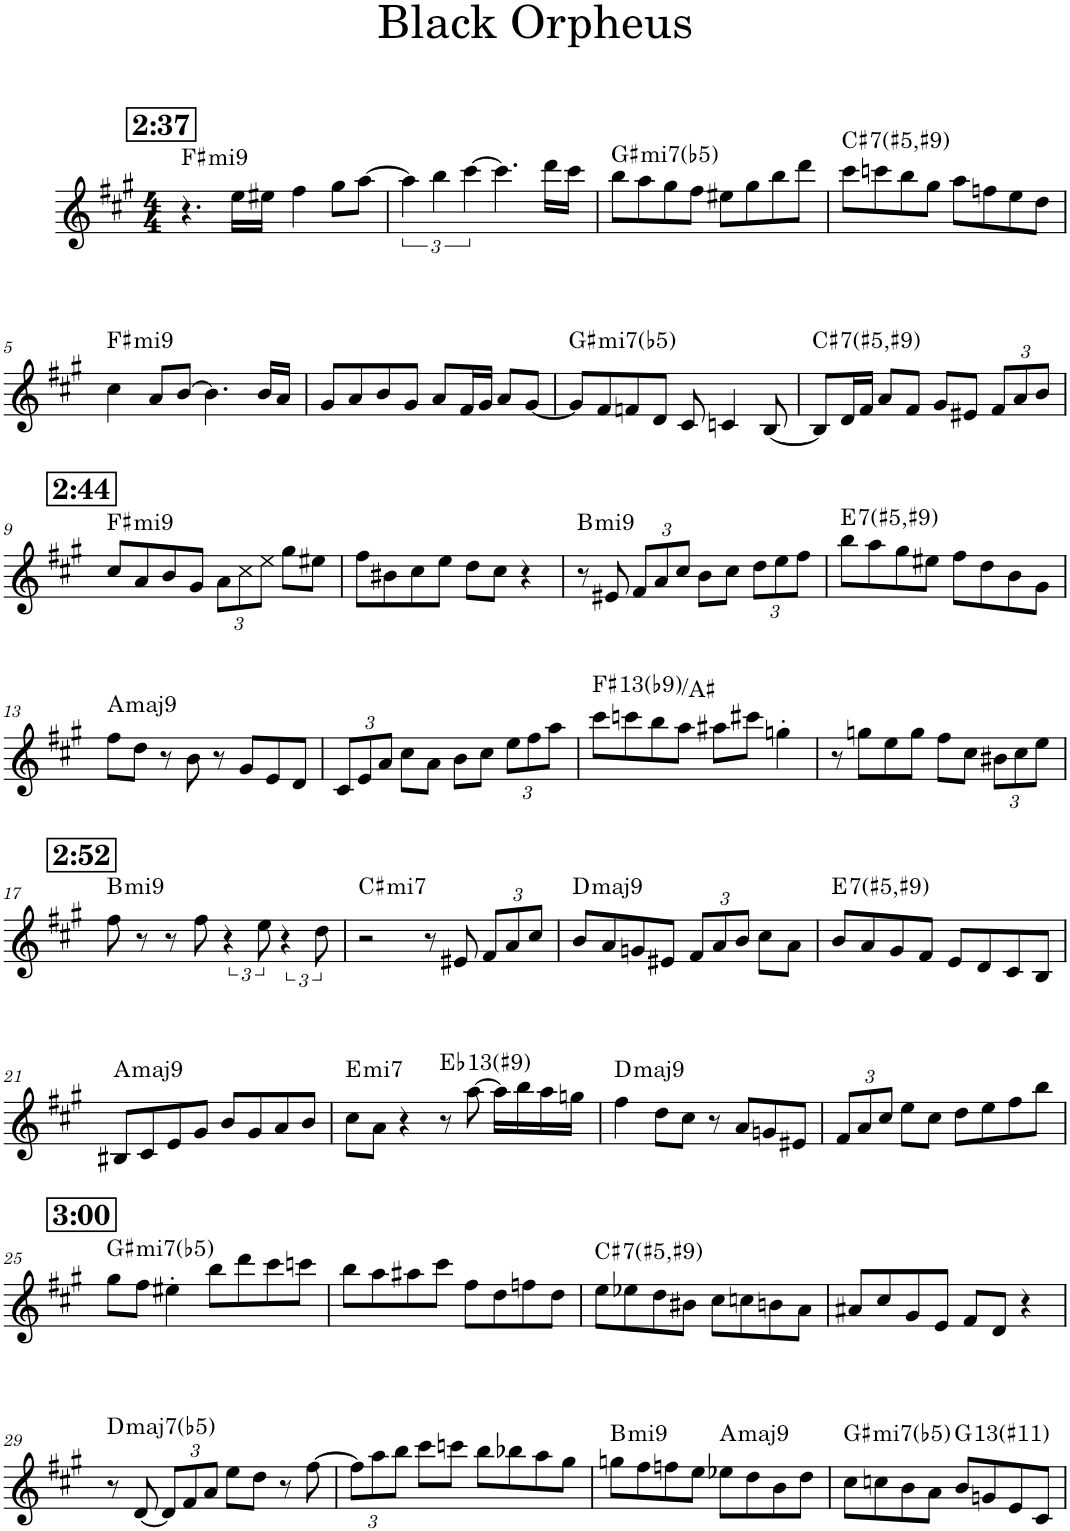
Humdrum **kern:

**kern	**harte
*part1	*part1
*staff1	*
*I"バリトン サクソフォーン	*
*clefG2	*
*Trd12c21	*
*k[f#c#g#]	*
*M4/4	*
!!LO:REH:place=s1:a:B:cj:fs=14:t=2&colon;37
=1	=1
!	!LO:H:kt=mi9
4.r	F#:min9
16ee\LL	.
16ee#X\JJ	.
4ff#\	.
8gg#\L	.
[8aa\J	.
=2	=2
6aa\]	.
6bb\	.
[6ccc#\	.
4.ccc#\]	.
16ddd\LL	.
16ccc#\JJ	.
=3	=3
!	!LO:H:kt=mi7(b5)
8bb\L	G#:hdim7
8aa\	.
8gg#\	.
8ff#\J	.
8ee#X\L	.
8gg#\	.
8bb\	.
8ddd\J	.
=4	=4
!	!LO:H:kt=7
8ccc#\L	C#:(3,#5,b7,#9)
8cccn\	.
8bb\	.
8gg#\J	.
8aa\L	.
8ffn\	.
8ee\	.
8dd\J	.
!!LO:LB:g=z
=5	=5
!	!LO:H:kt=mi9
4cc#\	F#:min9
8a/L	.
[8b/J	.
4.b\]	.
16b/LL	.
16a/JJ	.
=6	=6
8g#/L	.
8a/	.
8b/	.
8g#/J	.
8a/L	.
16f#/L	.
16g#/JJ	.
8a/L	.
[8g#/J	.
=7	=7
!	!LO:H:kt=mi7(b5)
8g#/L]	G#:hdim7
8f#/	.
8fn/	.
8d/J	.
8c#/	.
4cn/	.
[8B/	.
=8	=8
!	!LO:H:kt=7
8B/L]	C#:(3,#5,b7,#9)
16d/L	.
16f#/JJ	.
8a/L	.
8f#/J	.
8g#/L	.
8e#X/J	.
*Xbrackettup	*
12f#/L	.
12a/	.
12b/J	.
!!LO:LB:g=z
!!LO:REH:place=s1:a:B:cj:fs=14:t=2&colon;44
=9	=9
!	!LO:H:kt=mi9
8cc#/L	F#:min9
8a/	.
8b/	.
8g#/J	.
12a\L	.
12cc#\	.
12ee\J	.
8gg#\L	.
8ee#X\J	.
=10	=10
8ff#\L	.
8b#X\	.
8cc#\	.
8ee\J	.
8dd\L	.
8cc#\J	.
4r	.
=11	=11
!	!LO:H:kt=mi9
8r	B:min9
8e#X/	.
12f#/L	.
12a/	.
12cc#/J	.
8b\L	.
8cc#\J	.
12dd\L	.
12ee\	.
12ff#\J	.
=12	=12
!	!LO:H:kt=7
8bb\L	E:(3,#5,b7,#9)
8aa\	.
8gg#\	.
8ee#X\J	.
8ff#\L	.
8dd\	.
8b\	.
8g#\J	.
!!LO:LB:g=z
=13	=13
!	!LO:H:kt=maj9
8ff#\L	A:maj9
8dd\J	.
8r	.
8b\	.
8r	.
8g#/L	.
8e/	.
8d/J	.
=14	=14
12c#/L	.
12e/	.
12a/J	.
8cc#\L	.
8a\J	.
8b\L	.
8cc#\J	.
12ee\L	.
12ff#\	.
12aa\J	.
=15	=15
!	!LO:H:kt=13
8ccc#\L	F#:(3,5,b7,b9,11,13)/3
8cccn\	.
8bb\	.
8aa\J	.
8aa#X\L	.
8ccc#X\J	.
4ggn'\	.
=16	=16
8r	.
8ggn\L	.
8ee\	.
8gg\J	.
8ff#\L	.
8cc#\J	.
12b#X\L	.
12cc#\	.
12ee\J	.
!!LO:LB:g=z
!!LO:REH:place=s1:a:B:cj:fs=14:t=2&colon;52
=17	=17
!	!LO:H:kt=mi9
8ff#\	B:min9
8r	.
8r	.
8ff#\	.
*brackettup	*
6r	.
12ee\	.
6r	.
12dd\	.
=18	=18
!	!LO:H:kt=mi7
2r	C#:min7
8r	.
8e#X/	.
*Xbrackettup	*
12f#/L	.
12a/	.
12cc#/J	.
=19	=19
!	!LO:H:kt=maj9
8b/L	D:maj9
8a/	.
8gn/	.
8e#X/J	.
12f#/L	.
12a/	.
12b/J	.
8cc#\L	.
8a\J	.
=20	=20
!	!LO:H:kt=7
8b/L	E:(3,#5,b7,#9)
8a/	.
8g#/	.
8f#/J	.
8e/L	.
8d/	.
8c#/	.
8B/J	.
!!LO:LB:g=z
=21	=21
!	!LO:H:kt=maj9
8B#X/L	A:maj9
8c#/	.
8e/	.
8g#/J	.
8b/L	.
8g#/	.
8a/	.
8b/J	.
=22	=22
!	!LO:H:kt=mi7
8cc#\L	E:min7
8a\J	.
4r	.
!	!LO:H:kt=13
8r	Eb:(3,5,b7,#9,11,13)
[8aa\	.
16aa\LL]	.
16bb\	.
16aa\	.
16ggn\JJ	.
=23	=23
!	!LO:H:kt=maj9
4ff#\	D:maj9
8dd\L	.
8cc#\J	.
8r	.
8a/L	.
8gn/	.
8e#X/J	.
=24	=24
12f#/L	.
12a/	.
12cc#/J	.
8ee\L	.
8cc#\J	.
8dd\L	.
8ee\	.
8ff#\	.
8bb\J	.
!!LO:LB:g=z
!!LO:REH:place=s1:a:B:cj:fs=14:t=3&colon;00
=25	=25
!	!LO:H:kt=mi7(b5)
8gg#\L	G#:hdim7
8ff#\J	.
4ee#X'\	.
8bb\L	.
8ddd\	.
8ccc#\	.
8cccn\J	.
=26	=26
8bb\L	.
8aa\	.
8aa#X\	.
8ccc#\J	.
8ff#\L	.
8dd\	.
8ffn\	.
8dd\J	.
=27	=27
!	!LO:H:kt=7
8ee\L	C#:(3,#5,b7,#9)
8ee-X\	.
8dd\	.
8b#X\J	.
8cc#\L	.
8ccn\	.
8bn\	.
8a\J	.
=28	=28
8a#X/L	.
8cc#/	.
8g#/	.
8e/J	.
8f#/L	.
8d/J	.
4r	.
!!LO:LB:g=z
=29	=29
!	!LO:H:kt=maj7
8r	D:(3,b5,7)
[8d/	.
12d/L]	.
12f#/	.
12a/J	.
8ee\L	.
8dd\J	.
8r	.
[8ff#\	.
=30	=30
12ff#\L]	.
12aa\	.
12bb\J	.
8ccc#\L	.
8cccn\J	.
8bb\L	.
8bb-X\	.
8aa\	.
8gg#\J	.
=31	=31
!	!LO:H:kt=mi9
8ggn\L	B:min9
8ff#\	.
8ffn\	.
8ee\J	.
!	!LO:H:kt=maj9
8ee-X\L	A:maj9
8dd\	.
8b\	.
8dd\J	.
=32	=32
!	!LO:H:kt=mi7(b5)
8cc#\L	G#:hdim7
8ccn\	.
8b\	.
8a\J	.
!	!LO:H:kt=13
8b/L	G:(3,5,b7,9,#11,13)
8gn/	.
8e/	.
8c#/J	.
=	=
*-	*-
